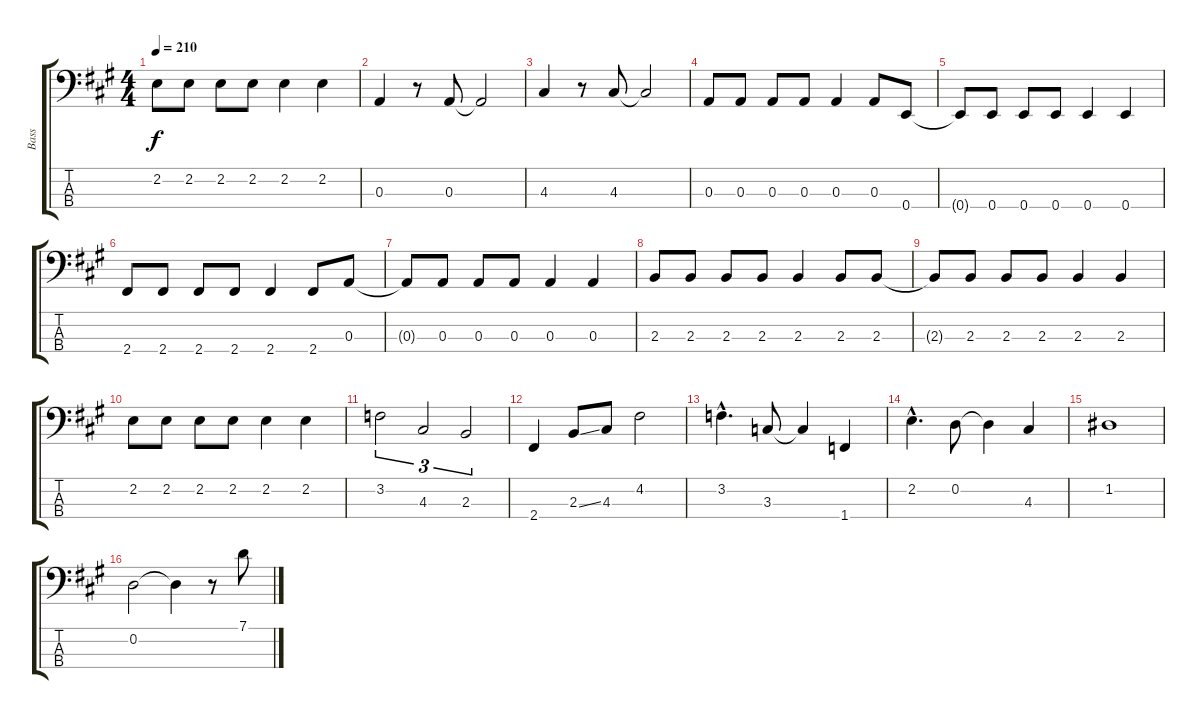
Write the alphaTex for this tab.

\track ("Bass" "Bass") {instrument electricbassfinger}
\staff {score tabs}
\tuning (G2 D2 A1 E1) {hide}
\ts (4 4)
\tempo 210
\clef f4
\ks a
2.2{t}.8{dy f} 2.2.8 2.2.8 2.2.8 2.2.4 2.2.4 |
0.3.4 r.8 0.3.8 0.3{t}.2 |
4.3.4 r.8 4.3.8 4.3{t}.2 |
0.3.8 0.3.8 0.3.8 0.3.8 0.3.4 0.3.8 0.4.8 |
0.4{t}.8 0.4.8 0.4.8 0.4.8 0.4.4 0.4.4 |
2.4.8 2.4.8 2.4.8 2.4.8 2.4.4 2.4.8 0.3.8 |
0.3{t}.8 0.3.8 0.3.8 0.3.8 0.3.4 0.3.4 |
2.3.8 2.3.8 2.3.8 2.3.8 2.3.4 2.3.8 2.3.8 |
2.3{t}.8 2.3.8 2.3.8 2.3.8 2.3.4 2.3.4 |
2.2.8 2.2.8 2.2.8 2.2.8 2.2.4 2.2.4 |
3.2.2{tu (3 2)} 4.3.2{tu (3 2)} 2.3.2{tu (3 2)} |
2.4.4 2.3{ss}.8 4.3.8 4.2.2 |
3.2{hac}.4{d} 3.3.8 3.3{t}.4 1.4.4 |
2.2{hac}.4{d} 0.2.8 0.2{t}.4 4.3.4 |
1.2.1 |
0.2.2 0.2{t}.4 r.8 7.1.8
